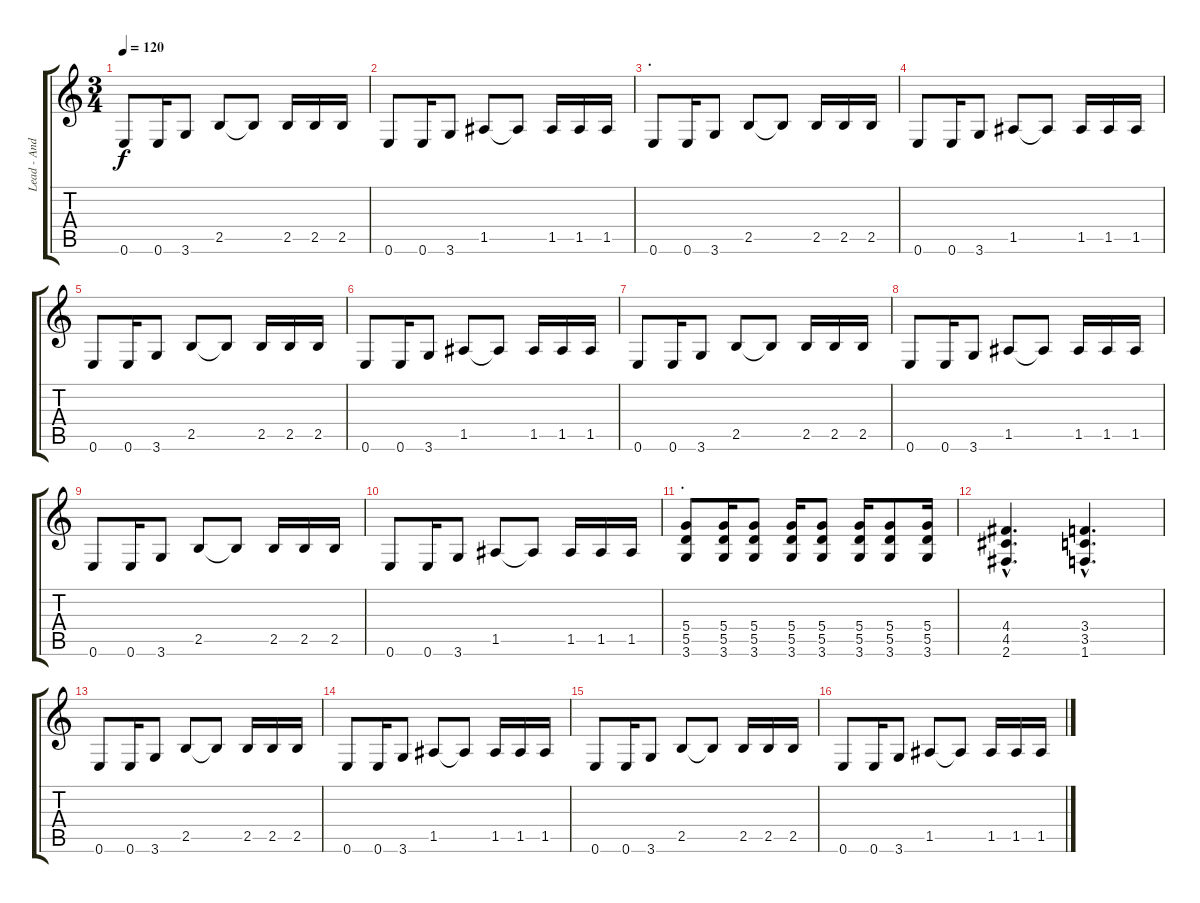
\track ("Lead - Andy" "Lead - And") {instrument distortionguitar}
\staff {score tabs}
\tuning (E4 B3 G3 D3 A2 E2) {hide}
\ts (3 4)
\tempo 120
\clef g2
\ks c
0.6.8{dy f} 0.6.16 3.6.8 2.5.8 2.5{t}.8 2.5.16 2.5.16 2.5.16 |
0.6.8 0.6.16 3.6.8 1.5.8 1.5{t}.8 1.5.16 1.5.16 1.5.16 |
\section ("" ".")
0.6.8 0.6.16 3.6.8 2.5.8 2.5{t}.8 2.5.16 2.5.16 2.5.16 |
0.6.8 0.6.16 3.6.8 1.5.8 1.5{t}.8 1.5.16 1.5.16 1.5.16 |
0.6.8 0.6.16 3.6.8 2.5.8 2.5{t}.8 2.5.16 2.5.16 2.5.16 |
0.6.8 0.6.16 3.6.8 1.5.8 1.5{t}.8 1.5.16 1.5.16 1.5.16 |
0.6.8 0.6.16 3.6.8 2.5.8 2.5{t}.8 2.5.16 2.5.16 2.5.16 |
0.6.8 0.6.16 3.6.8 1.5.8 1.5{t}.8 1.5.16 1.5.16 1.5.16 |
0.6.8 0.6.16 3.6.8 2.5.8 2.5{t}.8 2.5.16 2.5.16 2.5.16 |
0.6.8 0.6.16 3.6.8 1.5.8 1.5{t}.8 1.5.16 1.5.16 1.5.16 |
\section ("" ".")
(5.4 5.5 3.6).8 (5.4 5.5 3.6).16 (5.4 5.5 3.6).8 (5.4 5.5 3.6).16 (5.4 5.5 3.6).8 (5.4 5.5 3.6).16 (5.4 5.5 3.6).8 (5.4 5.5 3.6).16 |
(4.4{hac} 4.5{hac} 2.6{hac}).4{d} (3.4{hac} 3.5{hac} 1.6{hac}).4{d} |
0.6.8 0.6.16 3.6.8 2.5.8 2.5{t}.8 2.5.16 2.5.16 2.5.16 |
0.6.8 0.6.16 3.6.8 1.5.8 1.5{t}.8 1.5.16 1.5.16 1.5.16 |
0.6.8 0.6.16 3.6.8 2.5.8 2.5{t}.8 2.5.16 2.5.16 2.5.16 |
0.6.8 0.6.16 3.6.8 1.5.8 1.5{t}.8 1.5.16 1.5.16 1.5.16
